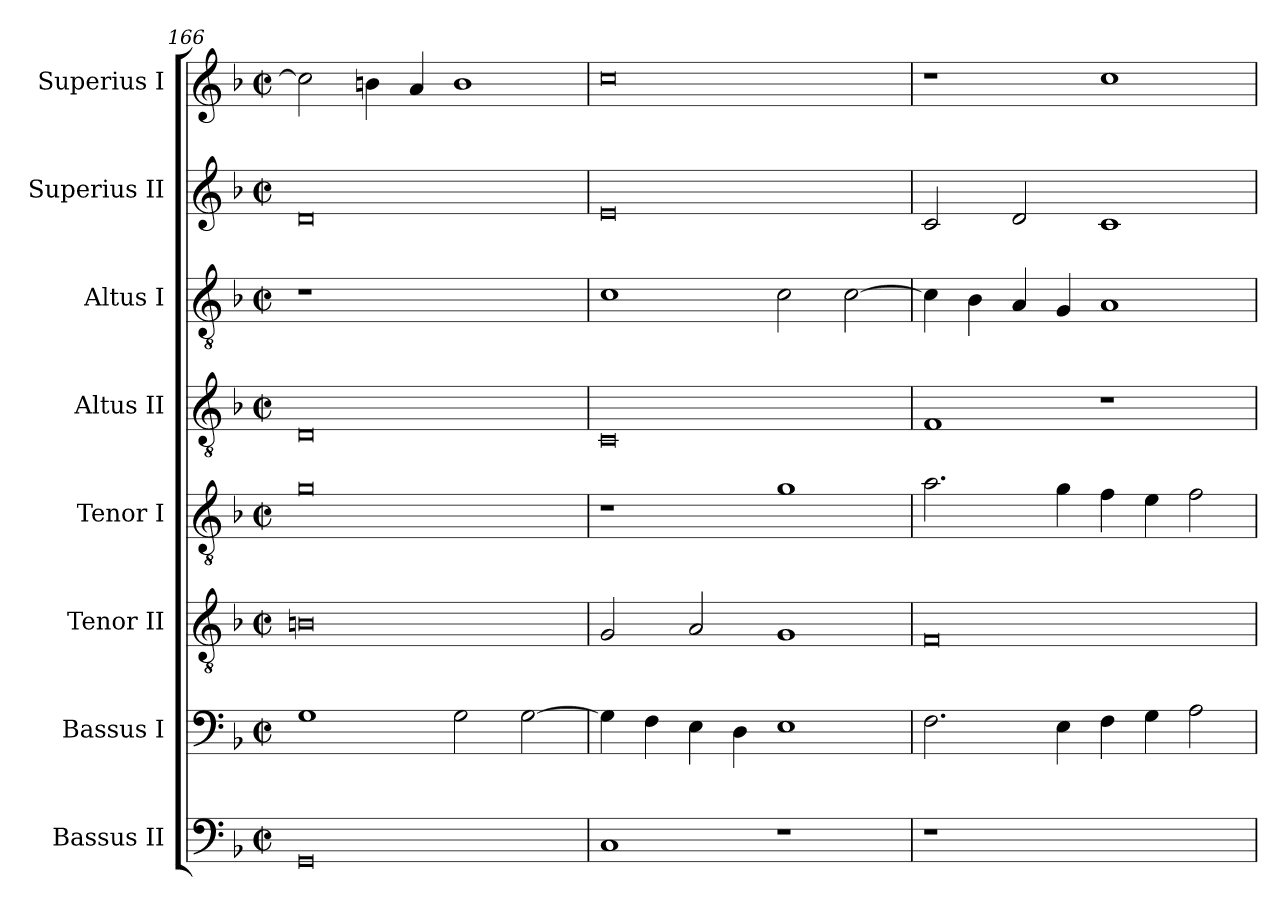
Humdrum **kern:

**kern	**kern	**kern	**kern	**kern	**kern	**kern	**kern
*part8	*part7	*part6	*part5	*part4	*part3	*part2	*part1
*staff8	*staff7	*staff6	*staff5	*staff4	*staff3	*staff2	*staff1
*I"Bassus II	*I"Bassus I	*I"Tenor II	*I"Tenor I	*I"Altus II	*I"Altus I	*I"Superius II	*I"Superius I
*I'B.s.	*	*	*	*I'A.s.	*	*I'S.s.	*I'S.p.
*clefF4	*clefF4	*clefGv2	*clefGv2	*clefGv2	*clefGv2	*clefG2	*clefG2
*	*	*ITrd7c12	*ITrd7c12	*ITrd7c12	*ITrd7c12	*	*
*k[b-]	*k[b-]	*k[b-]	*k[b-]	*k[b-]	*k[b-]	*k[b-]	*k[b-]
*F:	*F:	*F:	*F:	*F:	*F:	*F:	*F:
*M2/2	*M2/2	*M2/2	*M2/2	*M2/2	*M2/2	*M2/2	*M2/2
*met(c|)	*met(c|)	*met(c|)	*met(c|)	*met(c|)	*met(c|)	*met(c|)	*met(c|)
=166	=166	=166	=166	=166	=166	=166	=166
!	!	!	!	!	!LO:N:vis=1	!	!
0GGi	1Gi	0BBni	0Gi	0DDi	1r	0di	2cci\]
.	.	.	.	.	.	.	4bni\
.	.	.	.	.	.	.	4ai/
.	2Gi\	.	.	.	1ryy	.	1bi
.	[>2Gi\	.	.	.	.	.	.
=167	=167	=167	=167	=167	=167	=167	=167
1Ci	4Gi\]	2GGi/	1r	0CCi	1Ci	0ei	0cci
.	4Fi\	.	.	.	.	.	.
.	4Ei\	2AAi/	.	.	.	.	.
.	4Di\	.	.	.	.	.	.
1r	1Ei	1GGi	1Gi	.	2Ci\	.	.
.	.	.	.	.	[>2Ci\	.	.
!!LO:LB:g=z
=168	=168	=168	=168	=168	=168	=168	=168
!LO:N:vis=1	!	!	!	!	!	!	!
1r	2.Fi\	0FFi	2.Ai\	1FFi	4Ci\]	2ci/	1r
.	.	.	.	.	4BB-i\	.	.
.	.	.	.	.	4AAi/	2di/	.
.	4Ei\	.	4Gi\	.	4GGi/	.	.
1ryy	4Fi\	.	4Fi\	1r	1AAi	1ci	1cci
.	4Gi\	.	4Ei\	.	.	.	.
.	2Ai\	.	2Fi\	.	.	.	.
=	=	=	=	=	=	=	=
*-	*-	*-	*-	*-	*-	*-	*-
